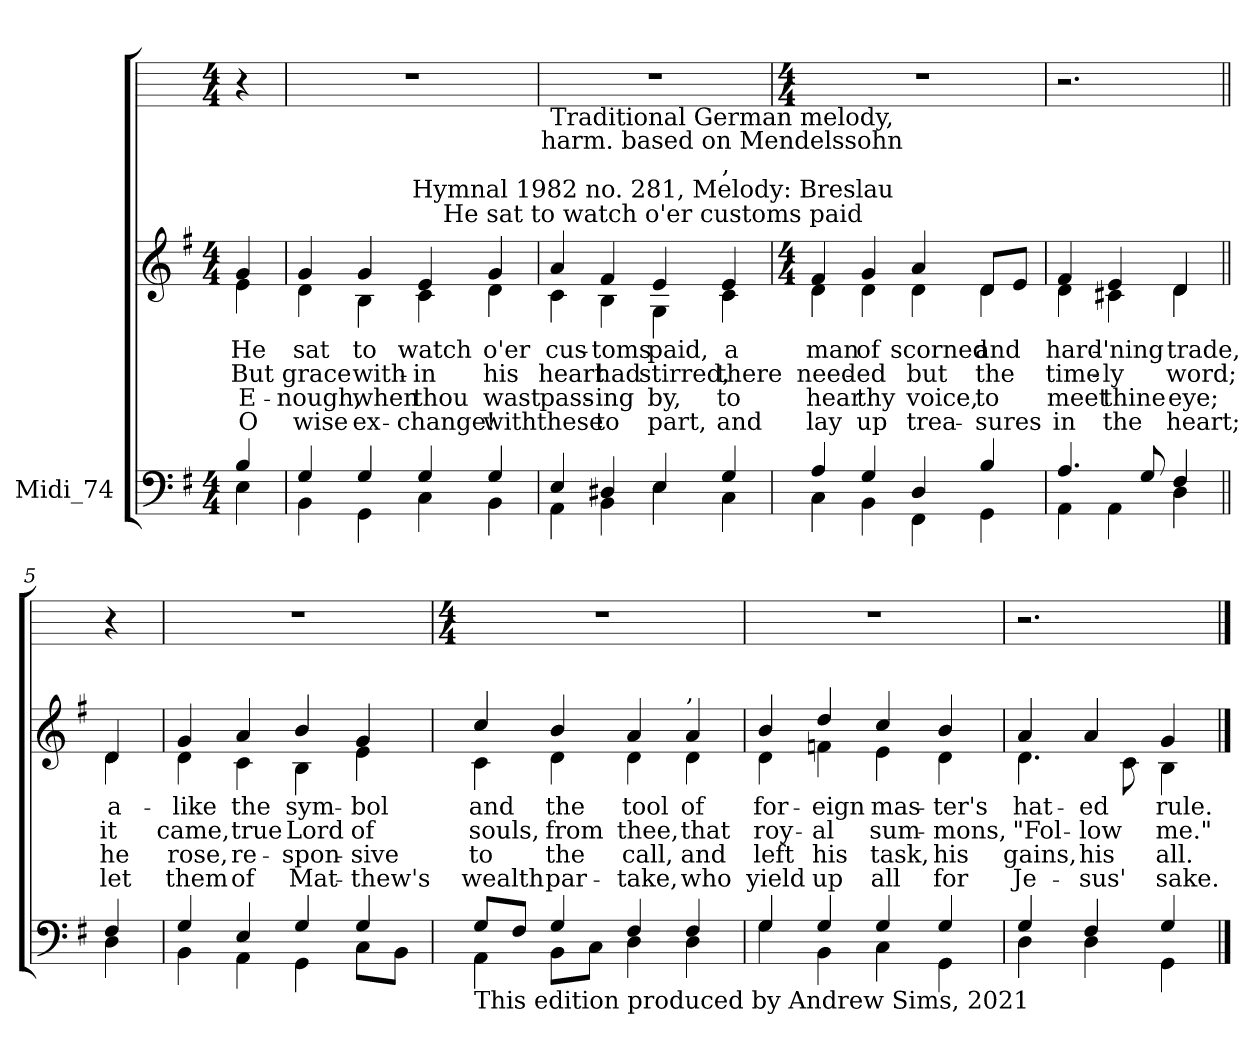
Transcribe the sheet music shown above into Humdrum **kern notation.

**kern	**kern	**text	**text	**text	**text	**kern
*part3	*part2	*part2	*part2	*part2	*part2	*part1
*staff3	*staff2	*staff2	*staff2	*staff2	*staff2	*staff1
*I"Midi_74	*	*	*	*	*	*
*clefF4	*clefG2	*	*	*	*	*
*k[f#]	*k[f#]	*	*	*	*	*
*G:	*G:	*	*	*	*	*
*M4/4	*M4/4	*	*	*	*	*M4/4
=	=	=	=	=	=	=
*^	*	*	*	*	*	*
!	!	!LO:TX:a:cj:t=William Bright\n(1824-1901)	!	!	!	!	!
!	!	!	!LO:LY:b	!LO:LY:b	!LO:LY:b	!LO:LY:b	!
*	*	*^	*	*	*	*	*
4B/	4E\	4g/	4e\	He	But	E-	-O	4r
=1	=1	=1	=1	=1	=1	=1	=1	=1
!	!	!	!	!LO:LY:b	!LO:LY:b	!LO:LY:b	!LO:LY:b	!
4G/	4BB\	4g/	4d\	sat	grace	nough,	wise	1r
!	!	!	!	!LO:LY:b	!LO:LY:b	!LO:LY:b	!LO:LY:b	!
4G/	4GG\	4g/	4B\	to	with-	-when	ex-	.
!	!	!	!	!LO:LY:b	!LO:LY:b	!LO:LY:b	!LO:LY:b	!
4G/	4C\	4e/	4c\	-watch	in	thou	change!	.
!	!	!	!	!LO:LY:b	!LO:LY:b	!LO:LY:b	!LO:LY:b	!
4G/	4BB\	4g/	4d\	o'er	his	wast	with	.
=2	=2	=2	=2	=2	=2	=2	=2	=2
!	!	!	!	!LO:LY:b	!LO:LY:b	!LO:LY:b	!LO:LY:b	!
4E/	4AA\	4a/	4c\	cus-	-heart	pass-	-these	1r
!	!	!	!	!LO:LY:b	!LO:LY:b	!LO:LY:b	!LO:LY:b	!
4D#X/	4BB\	4f#/	4B\	toms	had	ing	to	.
!	!	!LO:TX:a:cj:t=He sat to watch o'er customs paid	!	!	!	!	!	!
!	!	!LO:TX:a:cj:t=Hymnal 1982 no. 281, Melody&colon; Breslau	!	!	!	!	!	!
!	!	!	!	!LO:LY:b	!LO:LY:b	!LO:LY:b	!LO:LY:b	!
4E/	4E\	4e/	4G\	paid,	stirred,	by,	part,	.
!	!	!LO:TX:a:t=,	!	!	!	!	!	!
!	!	!LO:TX:a:cj:t=Traditional German melody,\nharm. based on Mendelssohn	!	!	!	!	!	!
!	!	!	!	!LO:LY:b	!LO:LY:b	!LO:LY:b	!LO:LY:b	!
4G/	4C\	4e/	4c\	a	there	to	and	.
!!LO:LB:g=z
=3	=3	=3	=3	=3	=3	=3	=3	=3
*	*	*M4/4	*	*	*	*	*	*M4/4
!	!	!	!	!LO:LY:b	!LO:LY:b	!LO:LY:b	!LO:LY:b	!
4A/	4C\	4f#/	4d\	man	need-	-hear	lay	1r
!	!	!	!	!LO:LY:b	!LO:LY:b	!LO:LY:b	!LO:LY:b	!
4G/	4BB\	4g/	4d\	of	ed	thy	up	.
!	!	!	!	!LO:LY:b	!LO:LY:b	!LO:LY:b	!LO:LY:b	!
4D/	4FF#\	4a/	4d\	scorned	but	voice,	trea-	.
!	!	!	!	!LO:LY:b	!LO:LY:b	!LO:LY:b	!LO:LY:b	!
4B/	4GG\	8d/L	4d\	-and	the	to	sures	.
.	.	8e/J	.	.	.	.	.	.
=4	=4	=4	=4	=4	=4	=4	=4	=4
!	!	!	!	!LO:LY:b	!LO:LY:b	!LO:LY:b	!LO:LY:b	!
4.A/	4AA\	4f#/	4d\	hard-	-time-	-meet	in	2.r
!	!	!	!	!LO:LY:b	!LO:LY:b	!LO:LY:b	!LO:LY:b	!
.	4AA\	4e/	4c#X\	'ning	ly	thine	the	.
8G/	.	.	.	.	.	.	.	.
!	!	!	!	!LO:LY:b	!LO:LY:b	!LO:LY:b	!LO:LY:b	!
4F#/	4D\	4d/	4d\	trade,	word;	eye;	heart;	.
=5||	=5||	=5||	=5||	=5||	=5||	=5||	=5||	=5||
!	!	!	!	!LO:LY:b	!LO:LY:b	!LO:LY:b	!LO:LY:b	!
4F#/	4D\	4d/	4d\	a-	-it	he	let	4r
=6	=6	=6	=6	=6	=6	=6	=6	=6
!	!	!	!	!LO:LY:b	!LO:LY:b	!LO:LY:b	!LO:LY:b	!
4G/	4BB\	4g/	4d\	like	came,	rose,	them	1r
!	!	!	!	!LO:LY:b	!LO:LY:b	!LO:LY:b	!LO:LY:b	!
4E/	4AA\	4a/	4c\	the	true	re-	-of	.
!	!	!	!	!LO:LY:b	!LO:LY:b	!LO:LY:b	!LO:LY:b	!
4G/	4GG\	4b/	4B\	sym-	-Lord	spon-	-Mat-	.
!	!	!	!	!LO:LY:b	!LO:LY:b	!LO:LY:b	!LO:LY:b	!
4G/	8C\L	4g/	4e\	-bol	of	sive	thew's	.
.	8BB\J	.	.	.	.	.	.	.
!!LO:LB:g=z
=7	=7	=7	=7	=7	=7	=7	=7	=7
*	*	*	*	*	*	*	*	*M4/4
!LO:TX:b:t=This edition produced by Andrew Sims, 2021	!	!	!	!	!	!	!	!
!	!	!	!	!LO:LY:b	!LO:LY:b	!LO:LY:b	!LO:LY:b	!
8G/L	4AA\	4cc/	4c\	and	souls,	to	wealth	1r
8F#/J	.	.	.	.	.	.	.	.
!	!	!	!	!LO:LY:b	!LO:LY:b	!LO:LY:b	!LO:LY:b	!
4G/	8BB\L	4b/	4d\	the	from	the	par-	.
.	8C\J	.	.	.	.	.	.	.
!	!	!	!	!LO:LY:b	!LO:LY:b	!LO:LY:b	!LO:LY:b	!
4F#/	4D\	4a/	4d\	-tool	thee,	call,	take,	.
!	!	!LO:TX:a:t=,	!	!	!	!	!	!
!	!	!	!	!LO:LY:b	!LO:LY:b	!LO:LY:b	!LO:LY:b	!
4F#/	4D\	4a/	4d\	of	that	and	who	.
=8	=8	=8	=8	=8	=8	=8	=8	=8
!	!	!	!	!LO:LY:b	!LO:LY:b	!LO:LY:b	!LO:LY:b	!
4G/	4G\	4b/	4d\	for-	-roy-	-left	yield	1r
!	!	!	!	!LO:LY:b	!LO:LY:b	!LO:LY:b	!LO:LY:b	!
4G/	4BB\	4dd/	4fn\	eign	al	his	up	.
!	!	!	!	!LO:LY:b	!LO:LY:b	!LO:LY:b	!LO:LY:b	!
4G/	4C\	4cc/	4e\	mas-	-sum-	-task,	all	.
!	!	!	!	!LO:LY:b	!LO:LY:b	!LO:LY:b	!LO:LY:b	!
4G/	4GG\	4b/	4d\	ter's	mons,	his	for	.
=9	=9	=9	=9	=9	=9	=9	=9	=9
!	!	!	!	!LO:LY:b	!LO:LY:b	!LO:LY:b	!LO:LY:b	!
4G/	4D\	4a/	4.d\	hat-	-"Fol-	-gains,	Je-	2.r
!	!	!	!	!LO:LY:b	!LO:LY:b	!LO:LY:b	!LO:LY:b	!
4F#/	4D\	4a/	.	-ed	low	his	sus'	.
.	.	.	8c\	.	.	.	.	.
!	!	!	!	!LO:LY:b	!LO:LY:b	!LO:LY:b	!LO:LY:b	!
4G/	4GG\	4g/	4B\	rule.	me."	all.	sake.	.
*v	*v	*	*	*	*	*	*	*
*	*v	*v	*	*	*	*	*
==	==	==	==	==	==	==
*-	*-	*-	*-	*-	*-	*-
